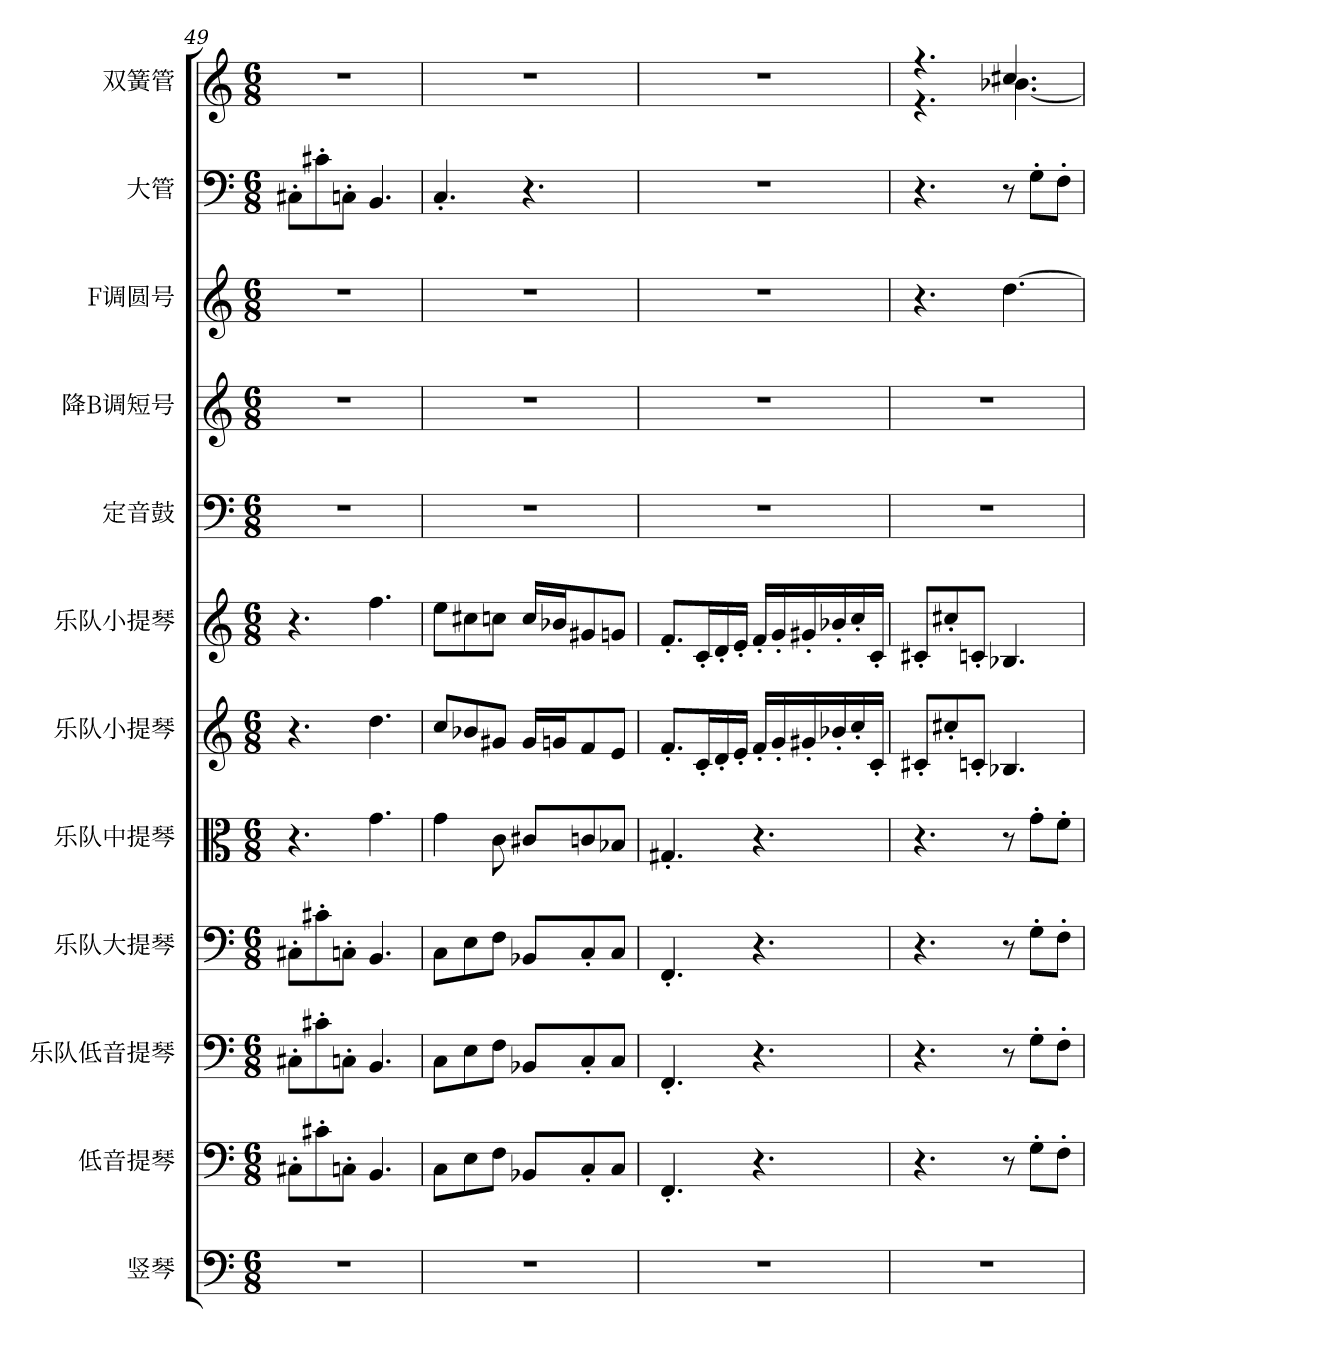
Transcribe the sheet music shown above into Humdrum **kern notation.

**kern	**kern	**kern	**kern	**kern	**kern	**kern	**kern	**kern	**kern	**kern	**kern
*part12	*part11	*part10	*part9	*part8	*part7	*part6	*part5	*part4	*part3	*part2	*part1
*staff12	*staff11	*staff10	*staff9	*staff8	*staff7	*staff6	*staff5	*staff4	*staff3	*staff2	*staff1
*I"竖琴	*I"低音提琴	*I"乐队低音提琴	*I"乐队大提琴	*I"乐队中提琴	*I"乐队小提琴	*I"乐队小提琴	*I"定音鼓	*I"降B调短号	*I"F调圆号	*I"大管	*I"双簧管
*clefF4	*clefF4	*clefF4	*clefF4	*clefC3	*clefG2	*clefG2	*clefF4	*clefG2	*clefG2	*clefF4	*clefG2
*	*ITrd7c12	*ITrd7c12	*	*	*	*	*	*ITrd1c2	*ITrd4c7	*	*
*k[]	*k[]	*k[]	*k[]	*k[]	*k[]	*k[]	*k[]	*k[b-e-]	*k[b-]	*k[]	*k[]
*M6/8	*M6/8	*M6/8	*M6/8	*M6/8	*M6/8	*M6/8	*M6/8	*M6/8	*M6/8	*M6/8	*M6/8
=49	=49	=49	=49	=49	=49	=49	=49	=49	=49	=49	=49
2.r	8CC#X'\L	8CC#X'\L	8C#X'\L	4.r	4.r	4.r	2.r	2.r	2.r	8C#X'\L	2.r
.	8C#X'\	8C#X'\	8c#X'\	.	.	.	.	.	.	8c#X'\	.
.	8CCn'\J	8CCn'\J	8Cn'\J	.	.	.	.	.	.	8Cn'\J	.
.	4.BBB/	4.BBB/	4.BB/	4.g\	4.dd\	4.ff\	.	.	.	4.BB/	.
=50	=50	=50	=50	=50	=50	=50	=50	=50	=50	=50	=50
2.r	8CC\L	8CC\L	8C\L	4g\	8cc/L	8ee\L	2.r	2.r	2.r	4.C'/	2.r
.	8EE\	8EE\	8E\	.	8b-X/	8cc#X\	.	.	.	.	.
.	8FF\J	8FF\J	8F\J	8c\	8g#X/J	8ccn\J	.	.	.	.	.
.	8BBB-X/L	8BBB-X/L	8BB-X/L	8c#X/L	16g#/LL	16cc/LL	.	.	.	4.r	.
.	.	.	.	.	16gn/J	16b-X/J	.	.	.	.	.
.	8CC'/	8CC'/	8C'/	8cn/	8f/	8g#X/	.	.	.	.	.
.	8CC/J	8CC/J	8C/J	8B-X/J	8e/J	8gn/J	.	.	.	.	.
!!LO:PB:g=z
=51	=51	=51	=51	=51	=51	=51	=51	=51	=51	=51	=51
2.r	4.FFF'/	4.FFF'/	4.FF'/	4.G#X'/	8.f'/L	8.f'/L	2.r	2.r	2.r	2.r	2.r
.	.	.	.	.	16c'/L	16c'/L	.	.	.	.	.
.	.	.	.	.	16d'/	16d'/	.	.	.	.	.
.	.	.	.	.	16e'/JJ	16e'/JJ	.	.	.	.	.
.	4.r	4.r	4.r	4.r	16f'/LL	16f'/LL	.	.	.	.	.
.	.	.	.	.	16g'/	16g'/	.	.	.	.	.
.	.	.	.	.	16g#X'/	16g#X'/	.	.	.	.	.
.	.	.	.	.	16b-X'/	16b-X'/	.	.	.	.	.
.	.	.	.	.	16cc'/	16cc'/	.	.	.	.	.
.	.	.	.	.	16c'/JJ	16c'/JJ	.	.	.	.	.
=52	=52	=52	=52	=52	=52	=52	=52	=52	=52	=52	=52
*	*	*	*	*	*	*	*	*	*	*	*^
2.r	4.r	4.r	4.r	4.r	8c#X'/L	8c#X'/L	2.r	2.r	4.r	4.r	4.r	4.r
.	.	.	.	.	8cc#X'/	8cc#X'/	.	.	.	.	.	.
.	.	.	.	.	8cn'/J	8cn'/J	.	.	.	.	.	.
.	8r	8r	8r	8r	4.B-X/	4.B-X/	.	.	[4.g\	8r	4.cc#X/	[4.b-X\
.	8GG'\L	8GG'\L	8G'\L	8g'\L	.	.	.	.	.	8G'\L	.	.
.	8FF'\J	8FF'\J	8F'\J	8f'\J	.	.	.	.	.	8F'\J	.	.
*	*	*	*	*	*	*	*	*	*	*	*v	*v
=	=	=	=	=	=	=	=	=	=	=	=
*-	*-	*-	*-	*-	*-	*-	*-	*-	*-	*-	*-
